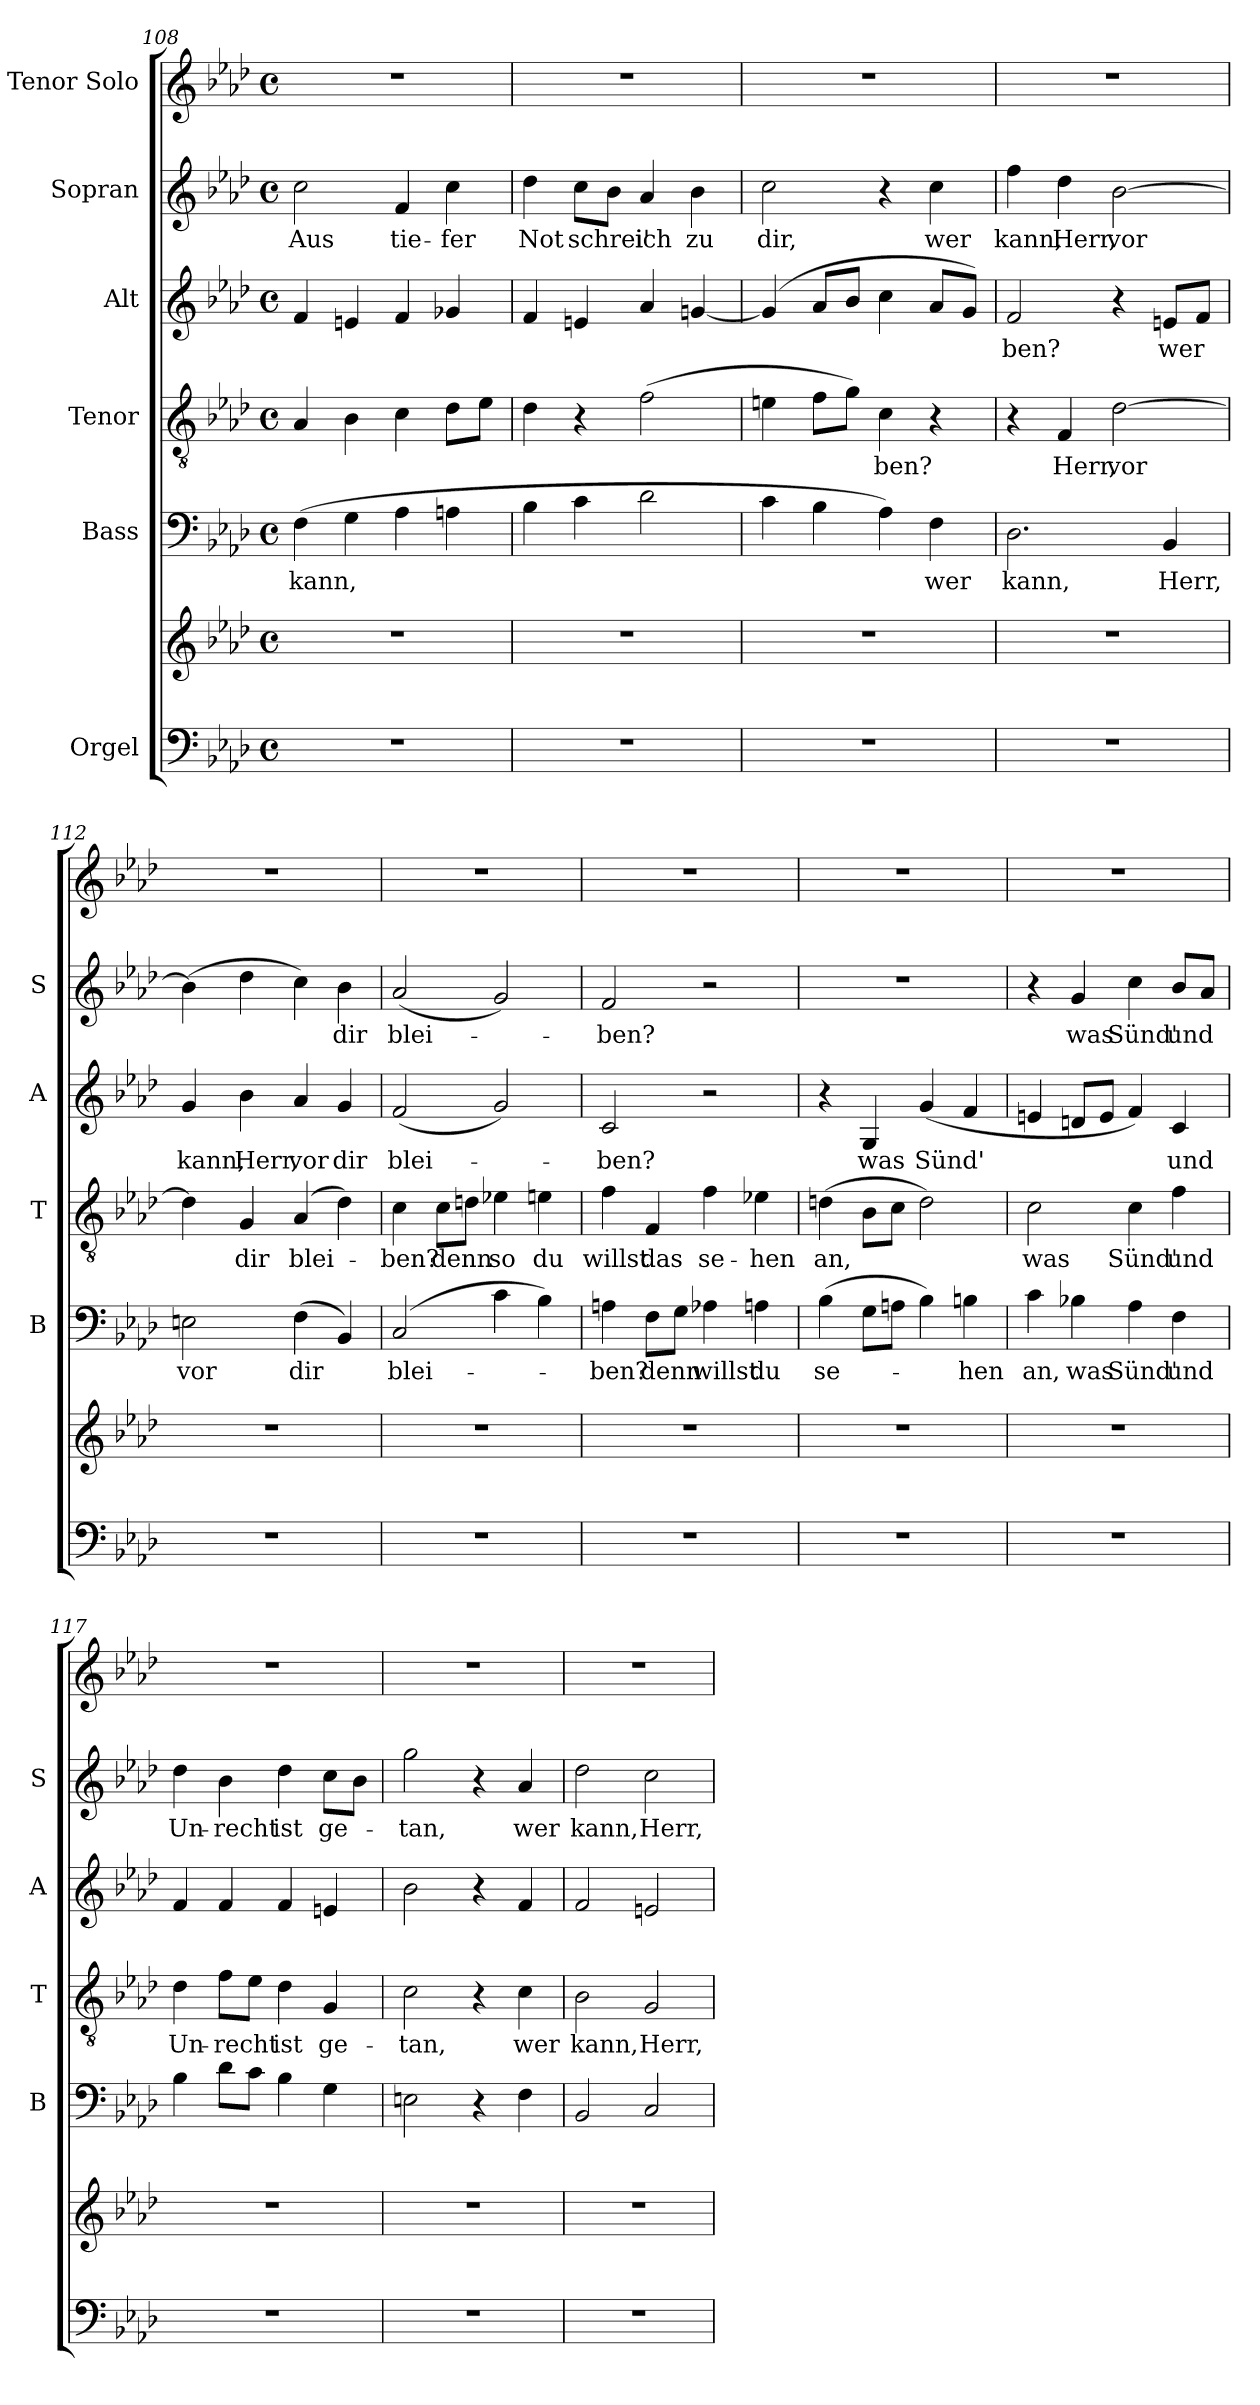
**kern	**kern	**kern	**text	**kern	**text	**kern	**text	**kern	**text	**kern
*part6	*part6	*part5	*part5	*part4	*part4	*part3	*part3	*part2	*part2	*part1
*staff7	*staff6	*staff5	*staff5	*staff4	*staff4	*staff3	*staff3	*staff2	*staff2	*staff1
*I"Orgel	*	*I"Bass	*	*I"Tenor	*	*I"Alt	*	*I"Sopran	*	*I"Tenor Solo
*	*	*I'B	*	*I'T	*	*I'A	*	*I'S	*	*
*clefF4	*clefG2	*clefF4	*	*clefGv2	*	*clefG2	*	*clefG2	*	*clefG2
*k[b-e-a-d-]	*k[b-e-a-d-]	*k[b-e-a-d-]	*	*k[b-e-a-d-]	*	*k[b-e-a-d-]	*	*k[b-e-a-d-]	*	*k[b-e-a-d-]
*M4/4	*M4/4	*M4/4	*	*M4/4	*	*M4/4	*	*M4/4	*	*M4/4
*met(c)	*met(c)	*met(c)	*	*met(c)	*	*met(c)	*	*met(c)	*	*met(c)
=108	=108	=108	=108	=108	=108	=108	=108	=108	=108	=108
1r	1r	(4F\	kann,	4A-/	.	4f/	.	2cc\	Aus	1r
.	.	4G\	.	4B-\	.	4en/	.	.	.	.
.	.	4A-\	.	4c\	.	4f/	.	4f/	tie-	.
.	.	4An\	.	8d-\L	.	4g-X/	.	4cc\	-fer	.
.	.	.	.	8e-\J	.	.	.	.	.	.
!!LO:LB:g=z
=109	=109	=109	=109	=109	=109	=109	=109	=109	=109	=109
1r	1r	4B-\	.	4d-\	.	4f/	.	4dd-\	Not	1r
.	.	4c\	.	4r	.	4en/	.	8cc\L	schrei'	.
.	.	.	.	.	.	.	.	8b-\J	.	.
.	.	2d-\	.	(2f\	.	4a-/	.	4a-/	ich	.
.	.	.	.	.	.	[4gn/	.	4b-\	zu	.
=110	=110	=110	=110	=110	=110	=110	=110	=110	=110	=110
1r	1r	4c\	.	4en\	.	(4g/]	.	2cc\	dir,	1r
.	.	4B-\	.	8f\L	.	8a-/L	.	.	.	.
.	.	.	.	8g\J)	.	8b-/J	.	.	.	.
.	.	4A-\)	.	4c\	-ben?	4cc\	.	4r	.	.
.	.	4F\	wer	4r	.	8a-/L	.	4cc\	wer	.
.	.	.	.	.	.	8g/J)	.	.	.	.
=111	=111	=111	=111	=111	=111	=111	=111	=111	=111	=111
1r	1r	2.D-\	kann,	4r	.	2f/	-ben?	4ff\	kann,	1r
.	.	.	.	4F/	Herr,	.	.	4dd-\	Herr,	.
.	.	.	.	[2d-\	vor	4r	.	[2b-\	vor	.
.	.	4BB-/	Herr,	.	.	8en/L	wer	.	.	.
.	.	.	.	.	.	8f/J	.	.	.	.
=112	=112	=112	=112	=112	=112	=112	=112	=112	=112	=112
1r	1r	2En\	vor	4d-\]	.	4g/	kann,	(4b-\]	.	1r
.	.	.	.	4G/	dir	4b-\	Herr,	4dd-\	.	.
.	.	(4F\	dir	(4A-/	blei-	4a-/	vor	4cc\)	.	.
.	.	4BB-/)	.	4d-\)	.	4g/	dir	4b-\	dir	.
!!LO:LB:g=z
=113	=113	=113	=113	=113	=113	=113	=113	=113	=113	=113
1r	1r	(>2C/	blei-	4c\	-ben?	(2f/	blei-	(2a-/	blei-	1r
.	.	.	.	8c\L	denn	.	.	.	.	.
.	.	.	.	8dn\J	.	.	.	.	.	.
.	.	4c\	.	4e-X\	so	2g/)	.	2g/)	.	.
.	.	4B-\)	.	4en\	du	.	.	.	.	.
=114	=114	=114	=114	=114	=114	=114	=114	=114	=114	=114
1r	1r	4An\	-ben?	4f\	willst	2c/	-ben?	2f/	-ben?	1r
.	.	8F\L	denn	4F/	das	.	.	.	.	.
.	.	8G\J	.	.	.	.	.	.	.	.
.	.	4A-X\	willst	4f\	se-	2r	.	2r	.	.
.	.	4An\	du	4e-X\	-hen	.	.	.	.	.
=115	=115	=115	=115	=115	=115	=115	=115	=115	=115	=115
1r	1r	(4B-\	se-	(4dn\	an,	4r	.	1r	.	1r
.	.	8G\L	.	8B-\L	.	4G/	was	.	.	.
.	.	8An\J	.	8c\J	.	.	.	.	.	.
.	.	4B-\)	.	2d\)	.	(4g/	-Sünd'	.	.	.
.	.	4Bn\	-hen	.	.	4f/	.	.	.	.
=116	=116	=116	=116	=116	=116	=116	=116	=116	=116	=116
1r	1r	4c\	an,	2c\	was	4en/	.	4r	.	1r
.	.	4B-X\	was	.	.	8dn/L	.	4g/	was	.
.	.	.	.	.	.	8e/J	.	.	.	.
.	.	4A-\	Sünd'	4c\	Sünd'	4f/)	.	4cc\	Sünd'	.
.	.	4F\	und	4f\	und	4c/	und	8b-/L	und	.
.	.	.	.	.	.	.	.	8a-/J	.	.
!!LO:LB:g=z
=117	=117	=117	=117	=117	=117	=117	=117	=117	=117	=117
1r	1r	4B-\	.	4d-\	Un-	4f/	.	4dd-\	Un-	1r
.	.	8d-\L	.	8f\L	-recht	4f/	.	4b-\	-recht	.
.	.	8c\J	.	8e-\J	.	.	.	.	.	.
.	.	4B-\	.	4d-\	ist	4f/	.	4dd-\	ist	.
.	.	4G\	.	4G/	ge-	4en/	.	8cc\L	ge-	.
.	.	.	.	.	.	.	.	8b-\J	.	.
=118	=118	=118	=118	=118	=118	=118	=118	=118	=118	=118
1r	1r	2En\	.	2c\	-tan,	2b-\	.	2gg\	-tan,	1r
.	.	4r	.	4r	.	4r	.	4r	.	.
.	.	4F\	.	4c\	wer	4f/	.	4a-/	wer	.
=119	=119	=119	=119	=119	=119	=119	=119	=119	=119	=119
1r	1r	2BB-/	.	2B-\	kann,	2f/	.	2dd-\	kann,	1r
.	.	2C/	.	2G/	Herr,	2en/	.	2cc\	Herr,	.
=	=	=	=	=	=	=	=	=	=	=
*-	*-	*-	*-	*-	*-	*-	*-	*-	*-	*-
